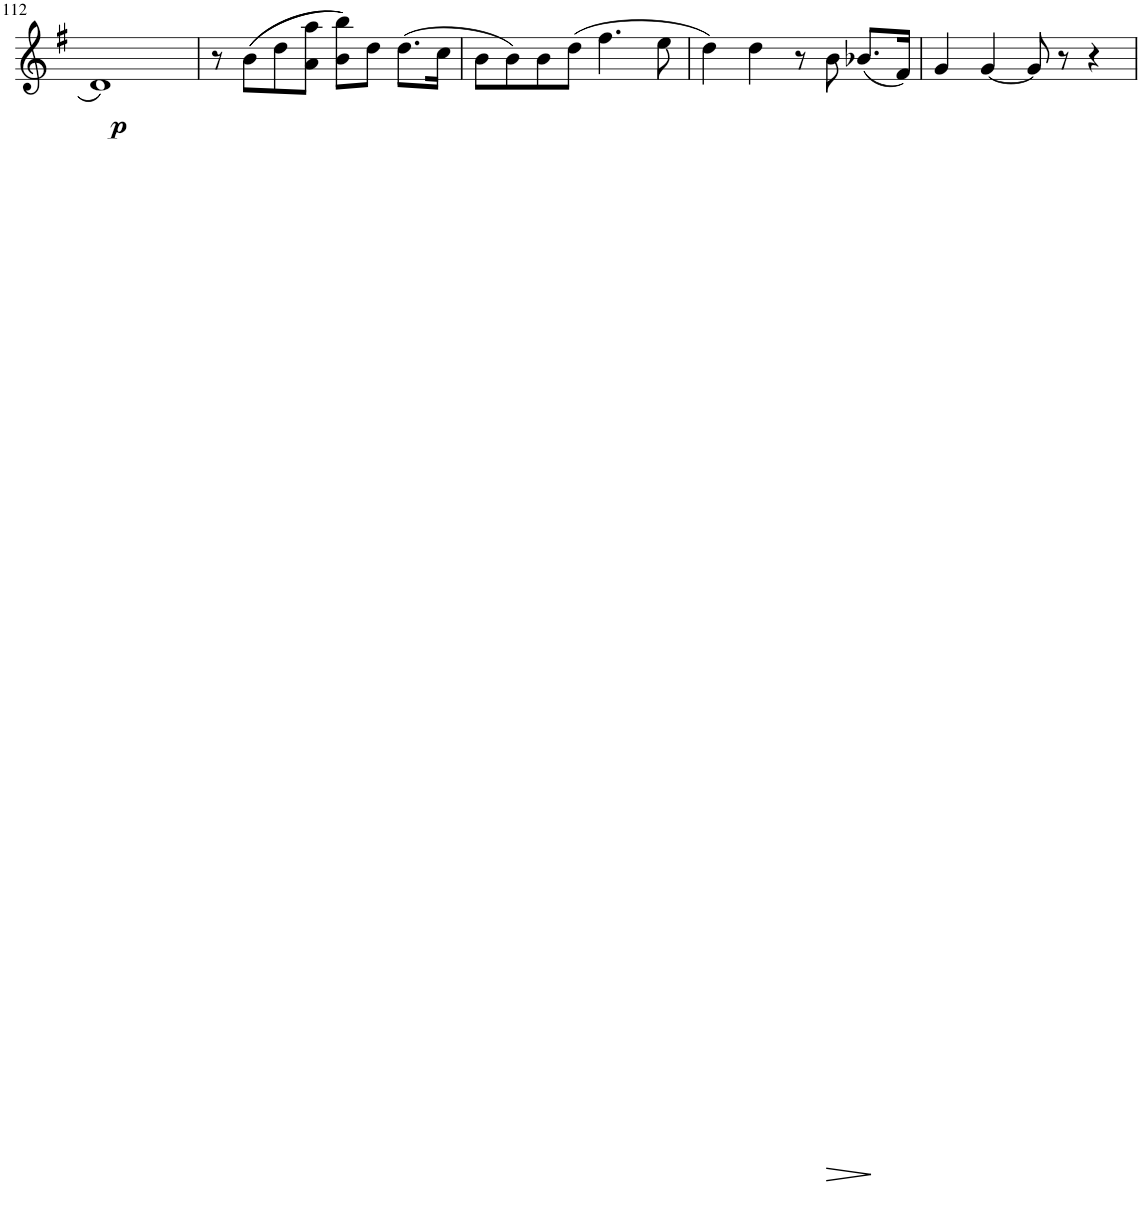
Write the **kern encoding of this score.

**kern	**dynam
*part1	*part1
*staff1	*staff1
*I"Bb Clarinet	*
*I'Cl	*
!!LO:PB:g=z
*clefG2	*
*Trd1c2	*
*k[f#]	*
*M4/4	*
=112	=112
!	!LO:DY:b
1d	p
=113	=113
8r	.
((8b\L	.
8dd\	.
8a\ 8aa\J	.
8b\ 8bb\L))	.
8dd\J	.
(8.dd\L	.
16cc\Jk	.
=114	=114
8b\L	.
8b\)	.
8b\	.
(8dd\J	.
4.ff#\	.
8ee\	.
=115	=115
4dd\)	.
4dd\	.
8r	.
!	!LO:HP:b
8b\	>
(8.b-X/L	.
16f#/Jk)	.
.	]
=116	=116
4g/	.
[4g/	.
8g/]	.
8r	.
4r	.
=	=
*-	*-
